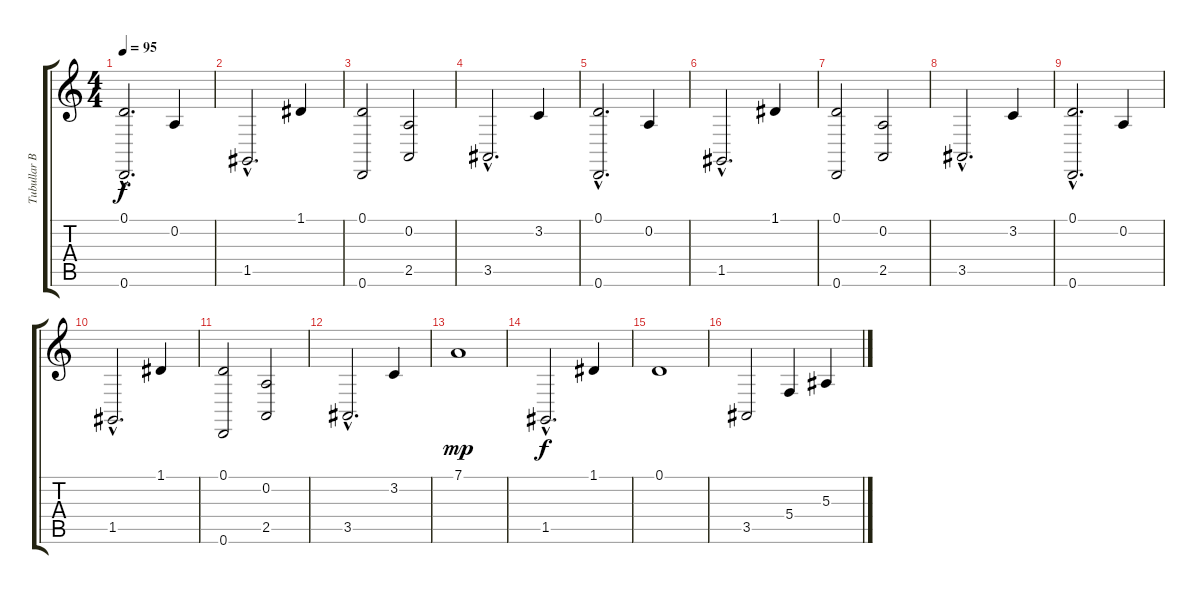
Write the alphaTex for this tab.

\track ("Tubullar Bells" "Tubullar B") {instrument tubularbells}
\staff {score tabs}
\tuning (D4 A3 F3 C3 G2 D2) {hide}
\ts (4 4)
\tempo 95
\clef g2
\ks c
(0.1{hac} 0.6{hac}).2{d dy f instrument tubularbells} 0.2.4 |
1.5{hac}.2{d} 1.1.4 |
(0.1 0.6).2 (0.2 2.5).2 |
3.5{hac}.2{d} 3.2.4 |
(0.1{hac} 0.6{hac}).2{d} 0.2.4 |
1.5{hac}.2{d} 1.1.4 |
(0.1 0.6).2 (0.2 2.5).2 |
3.5{hac}.2{d} 3.2.4 |
(0.1{hac} 0.6{hac}).2{d} 0.2.4 |
1.5{hac}.2{d} 1.1.4 |
(0.1 0.6).2 (0.2 2.5).2 |
3.5{hac}.2{d} 3.2.4 |
7.1.1{dy mp} |
1.5{hac}.2{d dy f} 1.1.4 |
0.1.1 |
3.5.2 5.4.4 5.3.4
